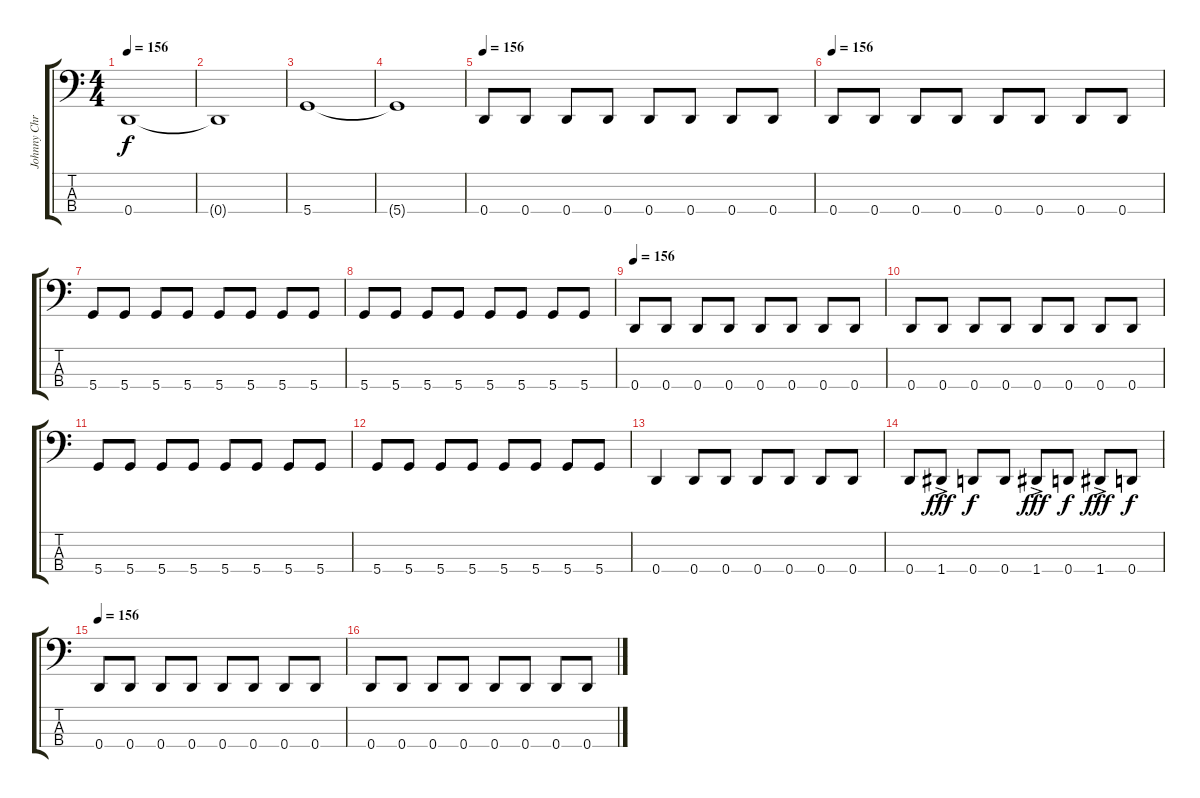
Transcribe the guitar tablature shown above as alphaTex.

\track ("Johnny Christ" "Johnny Chr") {instrument electricbasspick}
\staff {score tabs}
\tuning (G2 D2 A1 D1) {hide}
\ts (4 4)
\tempo 156
\clef f4
\ks c
0.4.1{dy f} |
0.4{t}.1 |
5.4.1 |
5.4{t}.1 |
\tempo 156
0.4.8 0.4.8 0.4.8 0.4.8 0.4.8 0.4.8 0.4.8 0.4.8 |
\tempo 156
0.4.8 0.4.8 0.4.8 0.4.8 0.4.8 0.4.8 0.4.8 0.4.8 |
5.4.8 5.4.8 5.4.8 5.4.8 5.4.8 5.4.8 5.4.8 5.4.8 |
5.4.8 5.4.8 5.4.8 5.4.8 5.4.8 5.4.8 5.4.8 5.4.8 |
\tempo 156
0.4.8 0.4.8 0.4.8 0.4.8 0.4.8 0.4.8 0.4.8 0.4.8 |
0.4.8 0.4.8 0.4.8 0.4.8 0.4.8 0.4.8 0.4.8 0.4.8 |
5.4.8 5.4.8 5.4.8 5.4.8 5.4.8 5.4.8 5.4.8 5.4.8 |
5.4.8 5.4.8 5.4.8 5.4.8 5.4.8 5.4.8 5.4.8 5.4.8 |
0.4.4 0.4.8 0.4.8 0.4.8 0.4.8 0.4.8 0.4.8 |
0.4.8 1.4{ac}.8{dy fff} 0.4.8{dy f} 0.4.8 1.4{ac}.8{dy fff} 0.4.8{dy f} 1.4{ac}.8{dy fff} 0.4.8{dy f} |
\tempo 156
0.4.8 0.4.8 0.4.8 0.4.8 0.4.8 0.4.8 0.4.8 0.4.8 |
0.4.8 0.4.8 0.4.8 0.4.8 0.4.8 0.4.8 0.4.8 0.4.8
